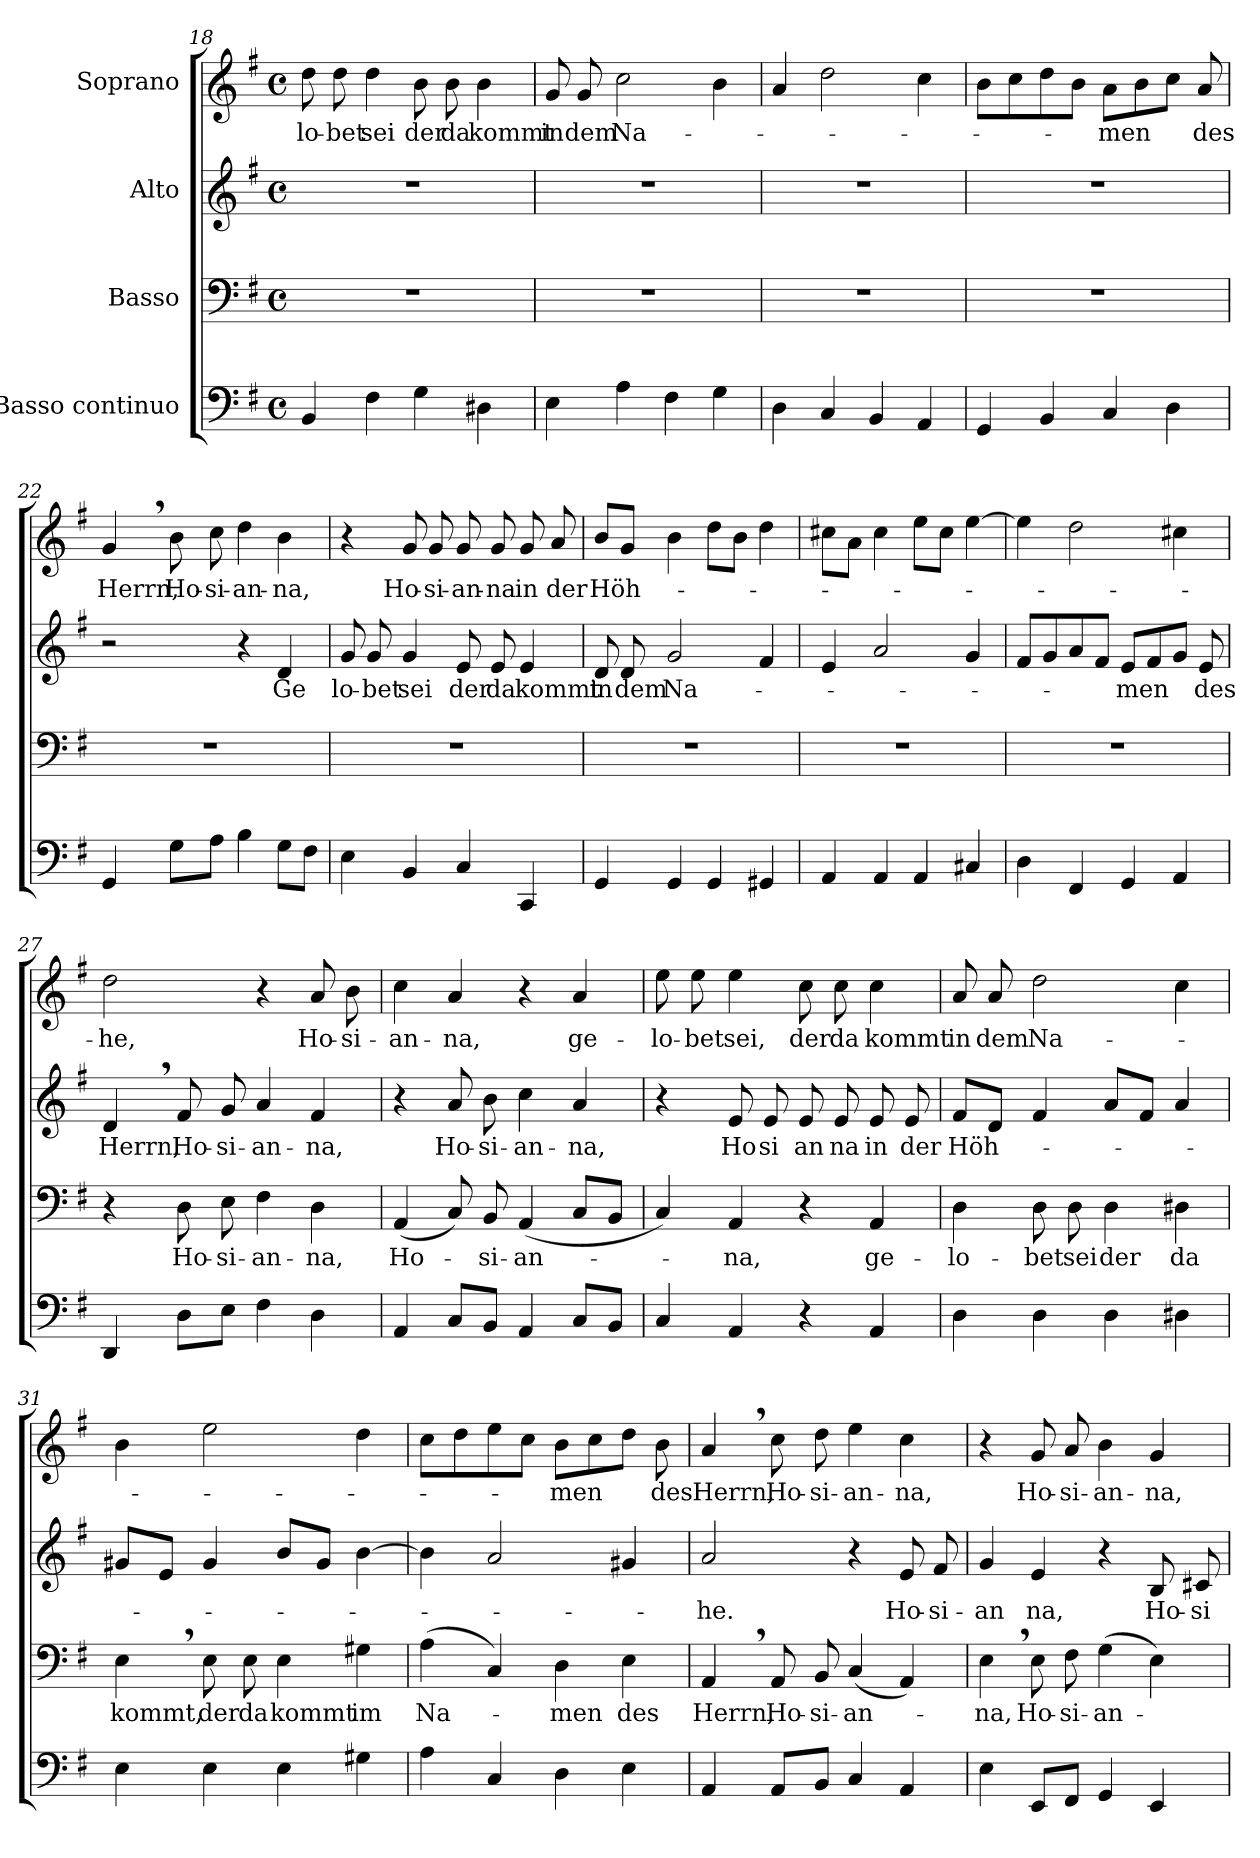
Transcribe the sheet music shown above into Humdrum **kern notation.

**kern	**kern	**text	**kern	**text	**kern	**text
*part4	*part3	*part3	*part2	*part2	*part1	*part1
*staff4	*staff3	*staff3	*staff2	*staff2	*staff1	*staff1
*I"Basso continuo	*I"Basso	*	*I"Alto	*	*I"Soprano	*
!!LO:LB:g=z
*clefF4	*clefF4	*	*clefG2	*	*clefG2	*
*k[f#]	*k[f#]	*	*k[f#]	*	*k[f#]	*
*G:	*G:	*	*G:	*	*G:	*
*M4/4	*M4/4	*	*M4/4	*	*M4/4	*
*met(c)	*met(c)	*	*met(c)	*	*met(c)	*
=18	=18	=18	=18	=18	=18	=18
4BB/	1r	.	1r	.	8dd\	-lo-
.	.	.	.	.	8dd\	-bet
4F#\	.	.	.	.	4dd\	sei
4G\	.	.	.	.	8b\	der
.	.	.	.	.	8b\	da
4D#X\	.	.	.	.	4b\	kommt
=19	=19	=19	=19	=19	=19	=19
4E\	1r	.	1r	.	8g/	in
.	.	.	.	.	8g/	dem
4A\	.	.	.	.	2cc\	Na-
4F#\	.	.	.	.	.	.
4G\	.	.	.	.	4b\	.
=20	=20	=20	=20	=20	=20	=20
4D\	1r	.	1r	.	4a/	.
4C/	.	.	.	.	2dd\	.
4BB/	.	.	.	.	.	.
4AA/	.	.	.	.	4cc\	.
=21	=21	=21	=21	=21	=21	=21
4GG/	1r	.	1r	.	8b\L	.
.	.	.	.	.	8cc\	.
4BB/	.	.	.	.	8dd\	.
.	.	.	.	.	8b\J	.
4C/	.	.	.	.	8a\L	-men
.	.	.	.	.	8b\	.
4D\	.	.	.	.	8cc\J	.
.	.	.	.	.	8a/	des
!!LO:LB:g=z
=22	=22	=22	=22	=22	=22	=22
4GG/	1r	.	2r	.	4g,/	Herrn,
8G\L	.	.	.	.	8b\	Ho-
8A\J	.	.	.	.	8cc\	-si-
4B\	.	.	4r	.	4dd\	-an-
8G\L	.	.	4d/	Ge	4b\	-na,
8F#\J	.	.	.	.	.	.
=23	=23	=23	=23	=23	=23	=23
4E\	1r	.	8g/	lo-	4r	.
.	.	.	8g/	-bet	.	.
4BB/	.	.	4g/	sei	8g/	Ho-
.	.	.	.	.	8g/	-si-
4C/	.	.	8e/	der	8g/	-an-
.	.	.	8e/	da	8g/	-na
4CC/	.	.	4e/	kommt	8g/	in
.	.	.	.	.	8a/	der
=24	=24	=24	=24	=24	=24	=24
4GG/	1r	.	8d/	in	8b/L	Höh-
.	.	.	8d/	dem	8g/J	.
4GG/	.	.	2g/	Na-	4b\	.
4GG/	.	.	.	.	8dd\L	.
.	.	.	.	.	8b\J	.
4GG#X/	.	.	4f#/	.	4dd\	.
=25	=25	=25	=25	=25	=25	=25
4AA/	1r	.	4e/	.	8cc#X\L	.
.	.	.	.	.	8a\J	.
4AA/	.	.	2a/	.	4cc#\	.
4AA/	.	.	.	.	8ee\L	.
.	.	.	.	.	8cc#\J	.
4C#X/	.	.	4g/	.	[4ee\	.
!!LO:PB:g=z
=26	=26	=26	=26	=26	=26	=26
4D\	1r	.	8f#/L	.	4ee\]	.
.	.	.	8g/	.	.	.
4FF#/	.	.	8a/	.	2dd\	.
.	.	.	8f#/J	.	.	.
4GG/	.	.	8e/L	-men	.	.
.	.	.	8f#/	.	.	.
4AA/	.	.	8g/J	.	4cc#X\	.
.	.	.	8e/	des	.	.
=27	=27	=27	=27	=27	=27	=27
4DD/	4r	.	4d,/	Herrn,	2dd\	-he,
8D\L	8D\	Ho-	8f#/	Ho-	.	.
8E\J	8E\	-si-	8g/	-si-	.	.
4F#\	4F#\	-an-	4a/	-an-	4r	.
4D\	4D\	-na,	4f#/	-na,	8a/	Ho-
.	.	.	.	.	8b\	-si-
=28	=28	=28	=28	=28	=28	=28
4AA/	(4AA/	Ho-	4r	.	4cc\	-an-
8C/L	8C/)	.	8a/	Ho-	4a/	-na,
8BB/J	8BB/	-si-	8b\	-si-	.	.
4AA/	(4AA/	-an-	4cc\	-an-	4r	.
8C/L	8C/L	.	4a/	-na,	4a/	ge-
8BB/J	8BB/J	.	.	.	.	.
!!LO:LB:g=z
=29	=29	=29	=29	=29	=29	=29
4C/	4C/)	.	4r	.	8ee\	-lo-
.	.	.	.	.	8ee\	-bet
4AA/	4AA/	-na,	8e/	Ho	4ee\	sei,
.	.	.	8e/	si	.	.
4r	4r	.	8e/	an	8cc\	der
.	.	.	8e/	na	8cc\	da
4AA/	4AA/	ge-	8e/	in	4cc\	kommt
.	.	.	8e/	der	.	.
=30	=30	=30	=30	=30	=30	=30
4D\	4D\	-lo-	8f#/L	Höh­-	8a/	in
.	.	.	8d/J	.	8a/	dem
4D\	8D\	-bet	4f#/	.	2dd\	Na-
.	8D\	sei	.	.	.	.
4D\	4D\	der	8a/L	.	.	.
.	.	.	8f#/J	.	.	.
4D#X\	4D#X\	da	4a/	.	4cc\	.
=31	=31	=31	=31	=31	=31	=31
4E\	4E,\	kommt,	8g#X/L	.	4b\	.
.	.	.	8e/J	.	.	.
4E\	8E\	der	4g#/	.	2ee\	.
.	8E\	da	.	.	.	.
4E\	4E\	kommt	8b/L	.	.	.
.	.	.	8g#/J	.	.	.
4G#X\	4G#X\	im	[4b\	.	4dd\	.
!!LO:LB:g=z
=32	=32	=32	=32	=32	=32	=32
4A\	(>4A\	Na-	4b\]	.	8cc\L	.
.	.	.	.	.	8dd\	.
4C/	4C/)	.	2a/	.	8ee\	.
.	.	.	.	.	8cc\J	.
4D\	4D\	-men	.	.	8b\L	-men
.	.	.	.	.	8cc\	.
4E\	4E\	des	4g#X/	.	8dd\J	.
.	.	.	.	.	8b\	des
=33	=33	=33	=33	=33	=33	=33
4AA/	4AA,/	Herrn,	2a/	-he.	4a,/	Herrn,
8AA/L	8AA/	Ho-	.	.	8cc\	Ho-
8BB/J	8BB/	-si-	.	.	8dd\	-si-
4C/	(4C/	-an-	4r	.	4ee\	-an-
4AA/	4AA/)	.	8e/	Ho-	4cc\	-na,
.	.	.	8f#/	-si-	.	.
=34	=34	=34	=34	=34	=34	=34
4E\	4E,\	-na,	4g/	-an	4r	.
8EE/L	8E\	Ho-	4e/	na,	8g/	Ho-
8FF#/J	8F#\	-si-	.	.	8a/	-si-
4GG/	(>4G\	-an-	4r	.	4b\	-an-
4EE/	4E\)	.	8B/	Ho-	4g/	-na,
.	.	.	8c#X/	-si-	.	.
=	=	=	=	=	=	=
*-	*-	*-	*-	*-	*-	*-
